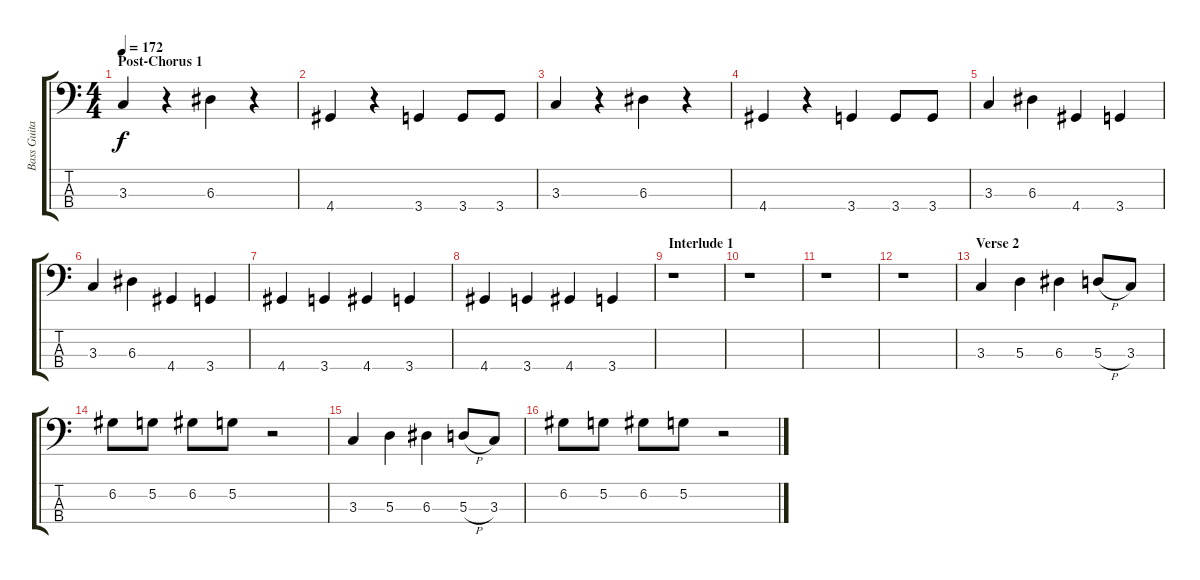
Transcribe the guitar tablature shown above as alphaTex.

\track ("Bass Guitar" "Bass Guita") {instrument electricbasspick}
\staff {score tabs}
\tuning (G2 D2 A1 E1) {hide}
\ts (4 4)
\section ("" "Post-Chorus 1")
\tempo 172
\clef f4
\ks c
3.3.4{dy f} r.4 6.3.4 r.4 |
4.4.4 r.4 3.4.4 3.4.8 3.4.8 |
3.3.4 r.4 6.3.4 r.4 |
4.4.4 r.4 3.4.4 3.4.8 3.4.8 |
3.3.4 6.3.4 4.4.4 3.4.4 |
3.3.4 6.3.4 4.4.4 3.4.4 |
4.4.4 3.4.4 4.4.4 3.4.4 |
4.4.4 3.4.4 4.4.4 3.4.4 |
\section ("" "Interlude 1")
r.1 |
r.1 |
r.1 |
r.1 |
\section ("" "Verse 2")
3.3.4 5.3.4 6.3.4 5.3{h}.8 3.3.8 |
6.2.8 5.2.8 6.2.8 5.2.8 r.2 |
3.3.4 5.3.4 6.3.4 5.3{h}.8 3.3.8 |
6.2.8 5.2.8 6.2.8 5.2.8 r.2
